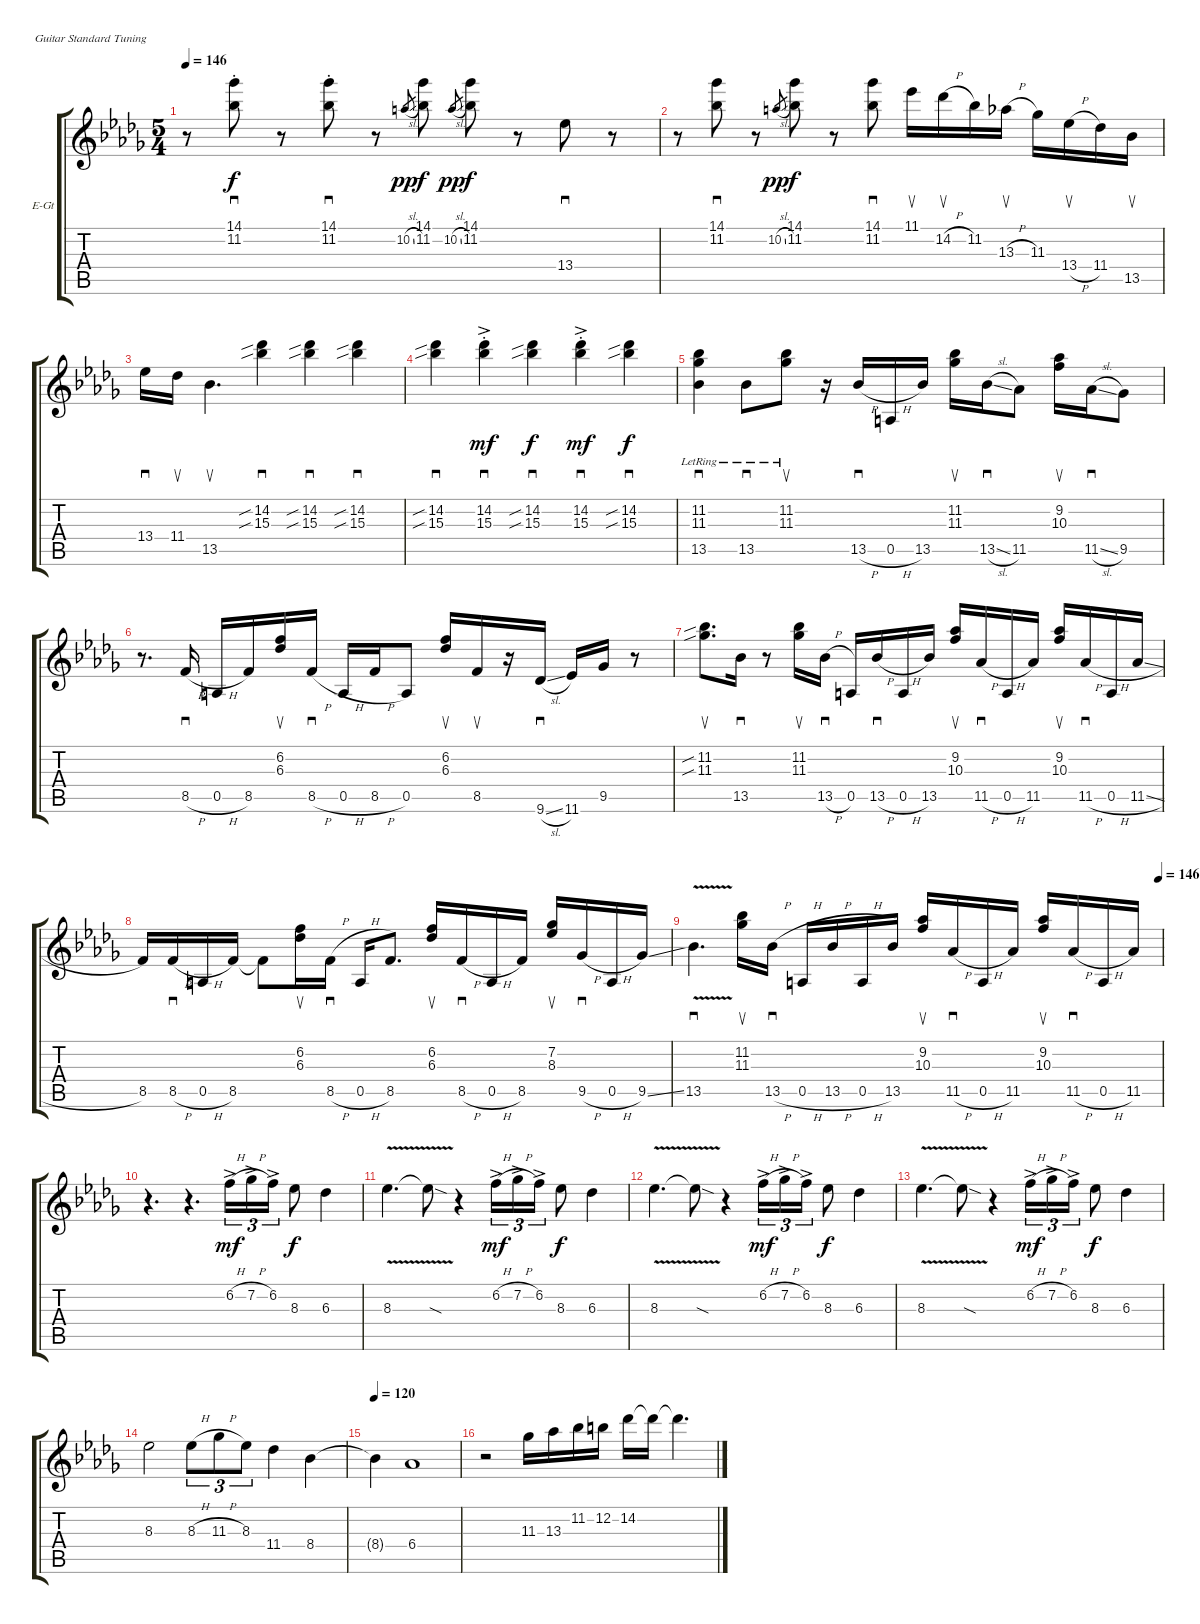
\bracketExtendMode groupsimilarinstruments
\firstSystemTrackNameOrientation horizontal
\otherSystemsTrackNameOrientation horizontal
\track ("George Benson Lead Guitar" "E-Gt") {instrument electricguitarjazz}
\staff {score tabs}
\tuning (E4 B3 G3 D3 A2 E2)
\ts (5 4)
\tempo 146
\clef g2
\ks db
r.8{dy f} (14.1{st} 11.2{st}).8{sd} r.8 (14.1{st} 11.2{st}).8{sd} r.8 10.2{sl}.8{gr dy pp} (14.1 11.2).8{dy f} 10.2{sl}.8{gr dy pp} (14.1 11.2).8{dy f} r.8 13.4.8{sd} r.8 |
r.8 (14.1 11.2).8{sd} r.8 10.2{sl}.8{gr dy pp} (14.1 11.2).8{dy f} r.8 (14.1 11.2).8{sd} 11.1.16{su} 14.2{h}.16{su} 11.2.16 13.3{h}.16{su} 11.3.16 13.4{h}.16{su} 11.4.16 13.5.16{su} |
13.4.16{sd} 11.4.16{su} 13.5.4{d su} (14.2{sib} 15.3{sib}).4{sd} (14.2{sib} 15.3{sib}).4{sd} (14.2{sib} 15.3{sib}).4{sd} |
(14.2{sib} 15.3{sib}).4{sd} (14.2{ac st} 15.3{ac st}).4{sd dy mf} (14.2{sib} 15.3{sib}).4{sd dy f} (14.2{ac st} 15.3{ac st}).4{sd dy mf} (14.2{sib} 15.3{sib}).4{sd dy f} |
(11.2{lr} 11.3{lr} 13.5{lr}).4{sd} 13.5{lr}.8{sd} (11.2{lr} 11.3{lr}).8{su} r.16 13.5{h}.16{sd} 0.5{h}.16 13.5.16 (11.2 11.3).16{su} 13.5{sl}.16{sd} 11.5.8 (9.2 10.3).16{su} 11.5{sl}.16{sd} 9.5.8 |
r.8{d} 8.5{h}.16{sd} 0.5{h}.16 8.5.16 (6.2 6.3).16{su} 8.5{h}.16{sd} 0.5{h}.16 8.5{h}.16 0.5.8 (6.2 6.3).16{su} 8.5.16{su} r.16 9.6{sl}.16{sd} 11.6.16 9.5.16 r.8 |
(11.2{sib} 11.3{sib}).8{d su} 13.5.16{sd} r.8 (11.2 11.3).16{su} 13.5{h}.16{sd} 0.5.16 13.5{h}.16{sd} 0.5{h}.16 13.5.16 (9.2 10.3).16{su} 11.5{h}.16{sd} 0.5{h}.16 11.5.16 (9.2 10.3).16{su} 11.5{h}.16{sd} 0.5{h}.16 11.5{sl}.16 |
8.5.16 8.5{h}.16{sd} 0.5{h}.16 8.5.16 8.5{t}.8 (6.2 6.3).16{su} 8.5{h}.16{sd} 0.5{h}.16 8.5.8{d} (6.2 6.3).16{su} 8.5{h}.16{sd} 0.5{h}.16 8.5.16 (7.2 8.3).16{su} 9.5{h}.16{sd} 0.5{h}.16 9.5{ss}.16 |
\tempo (146 0.99375)
13.5{v}.4{d sd} (11.2 11.3).16{su} 13.5{h}.16{sd} 0.5{h}.16 13.5{h}.16 0.5{h}.16 13.5.16 (9.2 10.3).16{su} 11.5{h}.16{sd} 0.5{h}.16 11.5.16 (9.2 10.3).16{su} 11.5{h}.16{sd} 0.5{h}.16 11.5.16 |
r.4{d} r.4{d} 6.2{h ac}.16{tu (3 2) dy mf} 7.2{h ac}.16{tu (3 2)} 6.2{ac}.16{tu (3 2)} 8.3.8{dy f} 6.3.4 |
8.3{v}.4{d} 8.3{v sod t}.8 r.4 6.2{h ac}.16{tu (3 2) dy mf} 7.2{h ac}.16{tu (3 2)} 6.2{ac}.16{tu (3 2)} 8.3.8{dy f} 6.3.4 |
8.3{v}.4{d} 8.3{v sod t}.8 r.4 6.2{h ac}.16{tu (3 2) dy mf} 7.2{h ac}.16{tu (3 2)} 6.2{ac}.16{tu (3 2)} 8.3.8{dy f} 6.3.4 |
8.3{v}.4{d} 8.3{v sod t}.8 r.4 6.2{h ac}.16{tu (3 2) dy mf} 7.2{h ac}.16{tu (3 2)} 6.2{ac}.16{tu (3 2)} 8.3.8{dy f} 6.3.4 |
8.3.2 8.3{h}.8{tu (3 2)} 11.3{h}.8{tu (3 2)} 8.3.8{tu (3 2)} 11.4.4 8.4.4 |
\tempo 120
8.4{t}.4 6.4.1 |
r.2 11.3.16 13.3.16 11.2.16 12.2.16 14.2.16 14.2{t}.16 14.2{t}.4{d}
